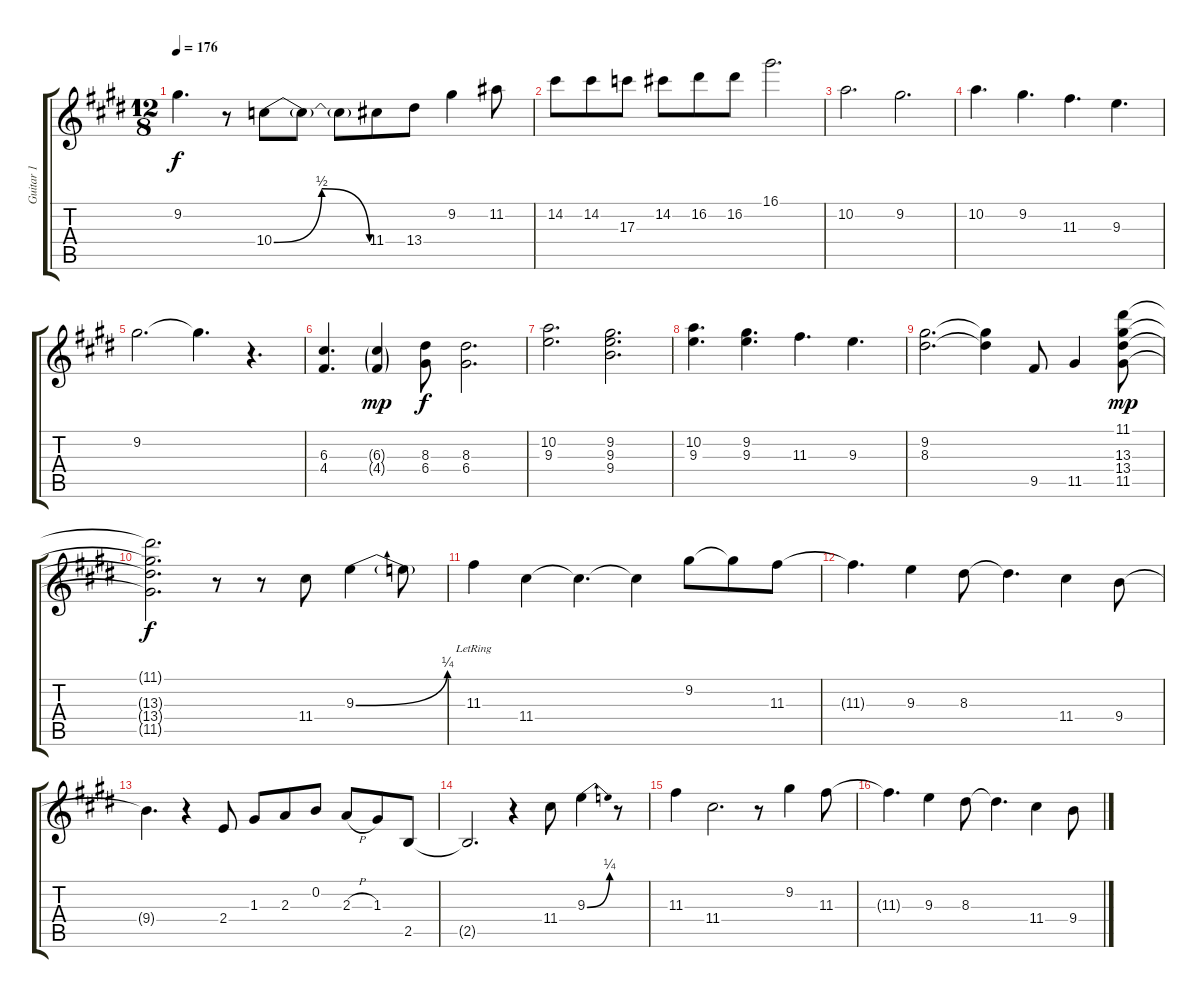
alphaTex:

\track ("Guitar 1 " "Guitar 1 ") {mute instrument electricguitarclean}
\staff {score tabs}
\tuning (E4 B3 G3 D3 A2 E2) {hide}
\ts (12 8)
\tempo 176
\clef g2
\ks e
9.2.4{d dy f} r.8 10.4{be (bendrelease 0 0 30 2 30 2 60 0)}.8 10.4{t}.8 10.4{t}.8 11.4.8 13.4.8 9.2.4 11.2.8 |
14.2.8 14.2.8 17.3.8 14.2.8 16.2.8 16.2.8 16.1.2{d} |
10.2.2{d} 9.2.2{d} |
10.2.4{d} 9.2.4{d} 11.3.4{d} 9.3.4{d} |
9.2.2{d} 9.2{t}.4{d} r.4{d} |
(6.3 4.4).4{d} (6.3{g} 4.4{g}).4{dy mp} (8.3 6.4).8{dy f} (8.3 6.4).2{d} |
(10.2 9.3).2{d} (9.2 9.3 9.4).2{d} |
(10.2 9.3).4{d} (9.2 9.3).4{d} 11.3.4{d} 9.3.4{d} |
(9.2 8.3).2{d} (9.2{t} 8.3{t}).4 9.5.8 11.5.4 (11.1 13.3 13.4 11.5).8{dy mp} |
(11.1{t} 13.3{t} 13.4{t} 11.5{t}).2{d dy f} r.8 r.8 11.4.8{instrument electricguitarclean} 9.3{be (bend 0 0 60 1)}.4 9.3{t}.8 |
11.3{lr}.4 11.4.4 11.4{t}.4{d} 11.4{t}.4 9.2.8 9.2{t}.8 11.3.8 |
11.3{t}.4{d} 9.3.4 8.3.8 8.3{t}.4{d} 11.4.4 9.4.8 |
9.4{t}.4{d} r.4 2.4.8 1.3.8 2.3.8 0.2.8 2.3{h}.8 1.3.8 2.5.8 |
2.5{t}.2{d} r.4 11.4.8 9.3{be (bend 0 0 60 1)}.4 r.8 |
11.3.4 11.4.2{d} r.8 9.2.4 11.3.8 |
11.3{t}.4{d} 9.3.4 8.3.8 8.3{t}.4{d} 11.4.4 9.4.8
